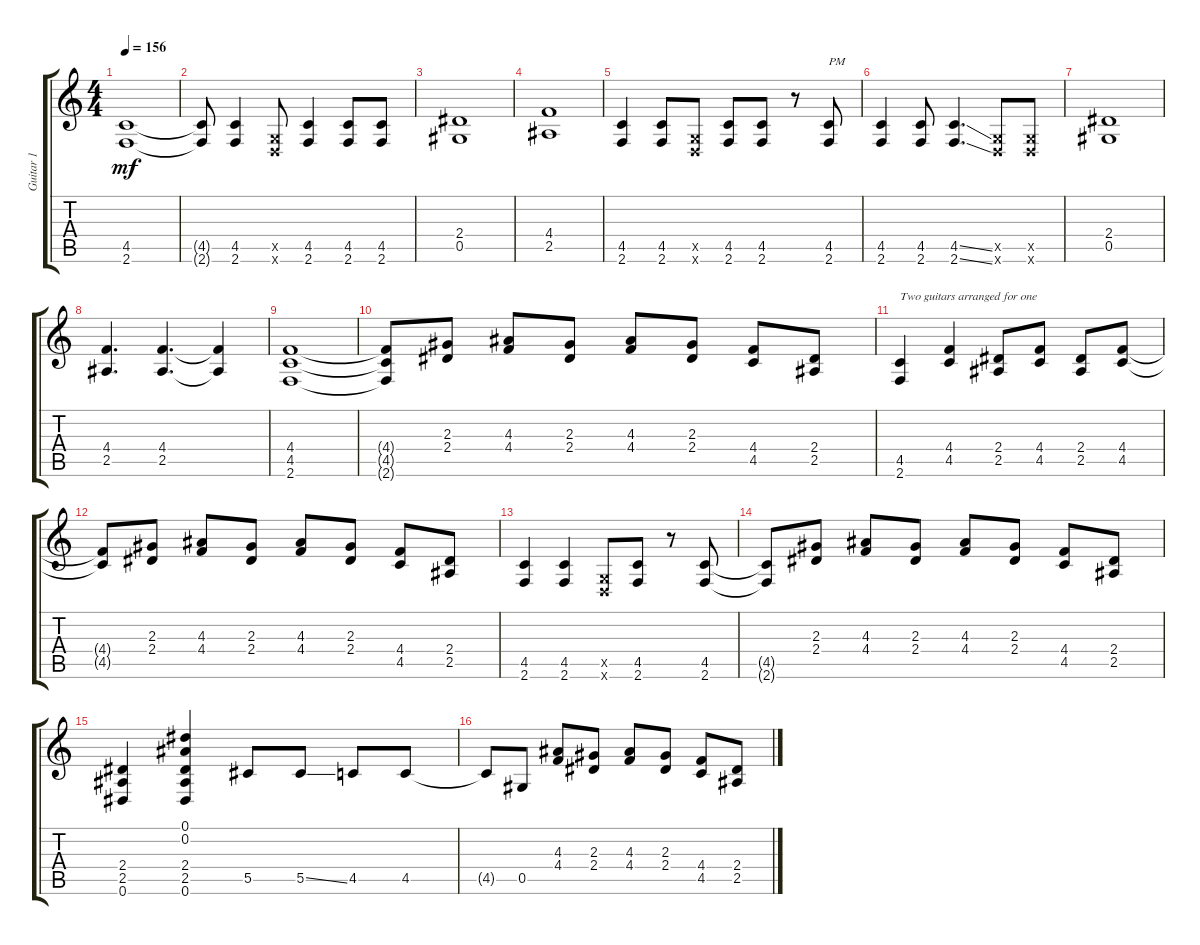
\track ("Guitar 1" "Guitar 1") {instrument distortionguitar}
\staff {score tabs}
\tuning (Eb4 Bb3 Gb3 Db3 Ab2 Eb2) {hide}
\ts (4 4)
\tempo 156
\clef g2
\ks c
(4.5 2.6).1{dy mf} |
(4.5{t} 2.6{t}).8 (4.5 2.6).4 (-1.5{x} -1.6{x}).8 (4.5 2.6).4 (4.5 2.6).8 (4.5 2.6).8 |
(2.4 0.5).1 |
(4.4 2.5).1 |
(4.5 2.6).4 (4.5 2.6).8 (-1.5{x} -1.6{x}).8 (4.5 2.6).8 (4.5 2.6).8 r.8 (4.5 2.6).8{txt "PM"} |
(4.5 2.6).4 (4.5 2.6).8 (4.5{ss} 2.6{ss}).4{d} (-1.5{x} -1.6{x}).8 (-1.5{x} -1.6{x}).8 |
(2.4 0.5).1 |
(4.4 2.5).4{d} (4.4 2.5).4{d} (4.4{t} 2.5{t}).4 |
(4.4 4.5 2.6).1 |
(4.4{t} 4.5{t} 2.6{t}).8 (2.3 2.4).8 (4.3 4.4).8 (2.3 2.4).8 (4.3 4.4).8 (2.3 2.4).8 (4.4 4.5).8 (2.4 2.5).8 |
(4.5 2.6).4{txt "Two guitars arranged for one"} (4.4 4.5).4 (2.4 2.5).8 (4.4 4.5).8 (2.4 2.5).8 (4.4 4.5).8 |
(4.4{t} 4.5{t}).8 (2.3 2.4).8 (4.3 4.4).8 (2.3 2.4).8 (4.3 4.4).8 (2.3 2.4).8 (4.4 4.5).8 (2.4 2.5).8 |
(4.5 2.6).4 (4.5 2.6).4 (-1.5{x} -1.6{x}).8 (4.5 2.6).8 r.8 (4.5 2.6).8 |
(4.5{t} 2.6{t}).8 (2.3 2.4).8 (4.3 4.4).8 (2.3 2.4).8 (4.3 4.4).8 (2.3 2.4).8 (4.4 4.5).8 (2.4 2.5).8 |
(2.4 2.5 0.6).4 (0.1 0.2 2.4 2.5 0.6).4 5.5.8 5.5{ss}.8 4.5.8 4.5.8 |
4.5{t}.8 0.5.8 (4.3 4.4).8 (2.3 2.4).8 (4.3 4.4).8 (2.3 2.4).8 (4.4 4.5).8 (2.4 2.5).8
